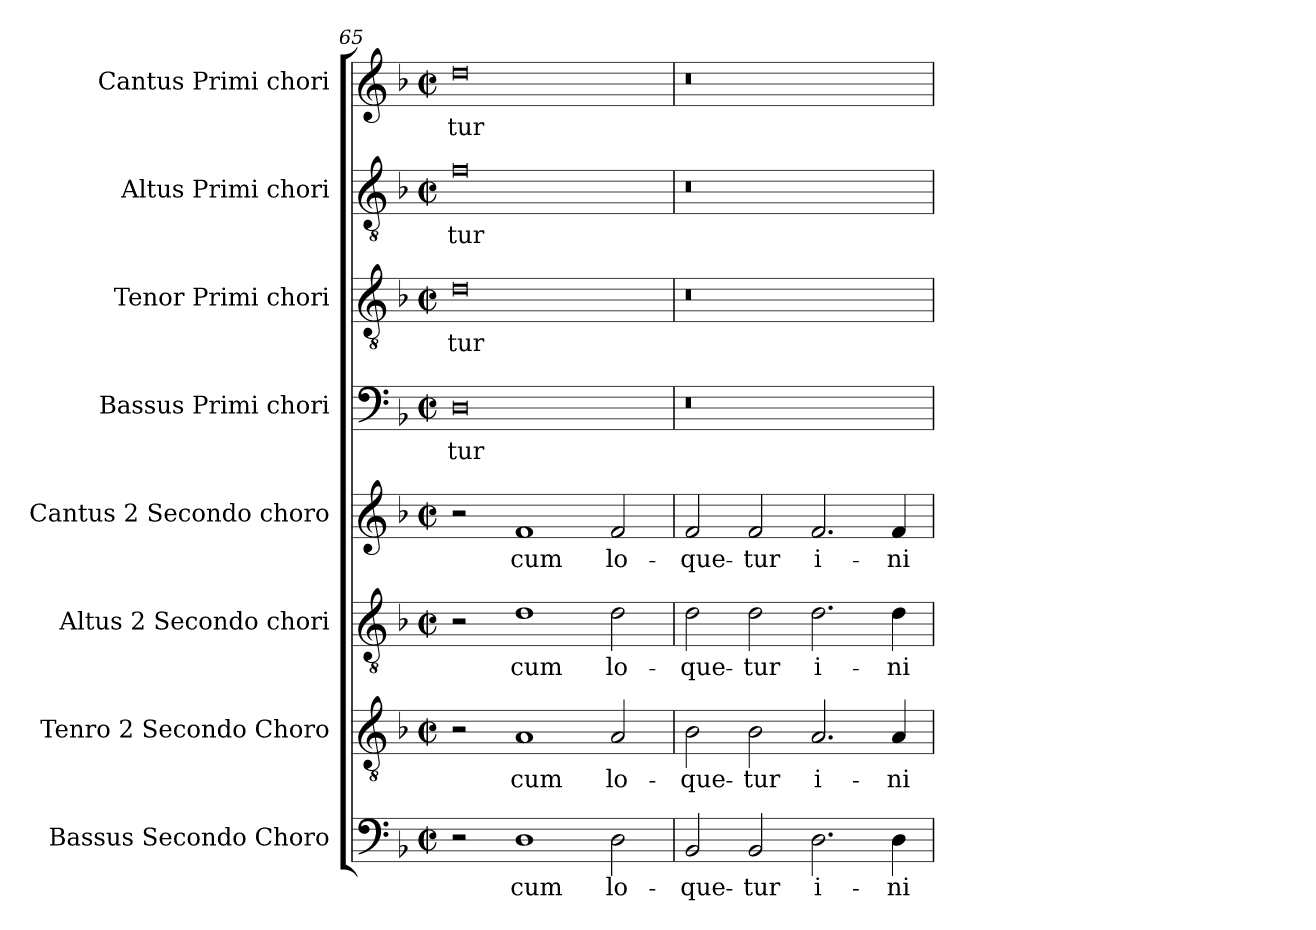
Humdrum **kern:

**kern	**text	**kern	**text	**kern	**text	**kern	**text	**kern	**text	**kern	**text	**kern	**text	**kern	**text
*part8	*part8	*part7	*part7	*part6	*part6	*part5	*part5	*part4	*part4	*part3	*part3	*part2	*part2	*part1	*part1
*staff8	*staff8	*staff7	*staff7	*staff6	*staff6	*staff5	*staff5	*staff4	*staff4	*staff3	*staff3	*staff2	*staff2	*staff1	*staff1
*I"Bassus  Secondo Choro	*	*I"Tenro 2  Secondo Choro	*	*I"Altus 2  Secondo chori	*	*I"Cantus 2  Secondo choro	*	*I"Bassus  Primi chori	*	*I"Tenor  Primi chori	*	*I"Altus  Primi chori	*	*I"Cantus  Primi chori	*
*I'Ch	*	*I'Ch	*	*I'Ch	*	*I'Ch	*	*I'Ch	*	*I'Ch	*	*I'Ch	*	*I'Ch	*
*clefF4	*	*clefGv2	*	*clefGv2	*	*clefG2	*	*clefF4	*	*clefGv2	*	*clefGv2	*	*clefG2	*
*k[b-]	*	*k[b-]	*	*k[b-]	*	*k[b-]	*	*k[b-]	*	*k[b-]	*	*k[b-]	*	*k[b-]	*
*F:	*	*F:	*	*F:	*	*F:	*	*F:	*	*F:	*	*F:	*	*F:	*
*M2/2	*	*M2/2	*	*M2/2	*	*M2/2	*	*M2/2	*	*M2/2	*	*M2/2	*	*M2/2	*
*met(c|)	*	*met(c|)	*	*met(c|)	*	*met(c|)	*	*met(c|)	*	*met(c|)	*	*met(c|)	*	*met(c|)	*
=65	=65	=65	=65	=65	=65	=65	=65	=65	=65	=65	=65	=65	=65	=65	=65
!	!	!	!	!	!	!	!	!	!LO:LY:b:cj	!	!LO:LY:b:cj	!	!LO:LY:b:cj	!	!LO:LY:b:cj
2r	.	2r	.	2r	.	2r	.	0D	-tur	0d	-tur	0f	-tur	0dd	-tur
!	!LO:LY:b:cj	!	!LO:LY:b:cj	!	!LO:LY:b:cj	!	!LO:LY:b:cj	!	!	!	!	!	!	!	!
1D	cum	1A	cum	1d	cum	1f	cum	.	.	.	.	.	.	.	.
!	!LO:LY:b:cj	!	!LO:LY:b:cj	!	!LO:LY:b:cj	!	!LO:LY:b:cj	!	!	!	!	!	!	!	!
2D\	lo-	2A/	lo-	2d\	lo-	2f/	lo-	.	.	.	.	.	.	.	.
=66	=66	=66	=66	=66	=66	=66	=66	=66	=66	=66	=66	=66	=66	=66	=66
!	!LO:LY:b:cj	!	!LO:LY:b:cj	!	!LO:LY:b:cj	!	!LO:LY:b:cj	!	!	!	!	!	!	!	!
2BB-/	-que-	2B-\	-que-	2d\	-que-	2f/	-que-	0r	.	0r	.	0r	.	0r	.
!	!LO:LY:b:cj	!	!LO:LY:b:cj	!	!LO:LY:b:cj	!	!LO:LY:b:cj	!	!	!	!	!	!	!	!
2BB-/	-tur	2B-\	-tur	2d\	-tur	2f/	-tur	.	.	.	.	.	.	.	.
!	!LO:LY:b:cj	!	!LO:LY:b:cj	!	!LO:LY:b:cj	!	!LO:LY:b:cj	!	!	!	!	!	!	!	!
2.D\	i-	2.A/	i-	2.d\	i-	2.f/	i-	.	.	.	.	.	.	.	.
!	!LO:LY:b:cj	!	!LO:LY:b:cj	!	!LO:LY:b:cj	!	!LO:LY:b:cj	!	!	!	!	!	!	!	!
4D\	-ni-	4A/	-ni-	4d\	-ni-	4f/	-ni-	.	.	.	.	.	.	.	.
=	=	=	=	=	=	=	=	=	=	=	=	=	=	=	=
*-	*-	*-	*-	*-	*-	*-	*-	*-	*-	*-	*-	*-	*-	*-	*-
